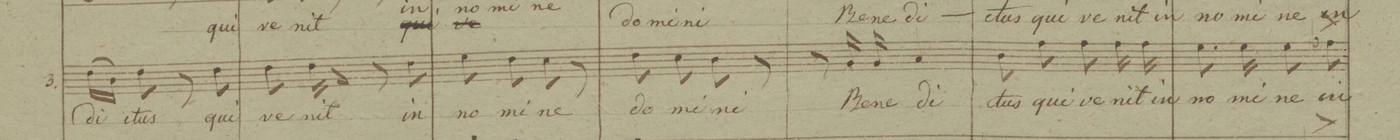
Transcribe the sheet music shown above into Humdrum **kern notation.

**kern	**text	**dynam
*I"Tenore	*	*
*clefC4	*	*
*k[b-e-]	*	*
*M2/4	*	*
(16c\LL	-di-	.
16A\JJ)	.	.
8c\	-ctus	.
8r	.	.
8c\	qui	.
=23	=23	=23
8c\	ve-	.
16c\	-nit	.
16r	.	.
8r	.	.
8c\	in	.
=24	=24	=24
8d\	no-	.
8c\	-mi-	.
8B-\	-ne	.
8r	.	.
=25	=25	=25
8c\	do-	.
8B-\	-mi-	.
8A\	-ni	.
8r	.	.
=26	=26	=26
8r	.	.
16F/	Be-	.
16F/	-ne-	.
4G/	-di-	.
=27	=27	=27
8A\	-ctus	.
8e-\	qui	.
8e-\	ve-	.
16e-\	-nit	.
16e-\	in	.
=28	=28	=28
8.d\	no-	.
16d\	-mi-	.
8d\	-ne	.
8e-X^\	in	.
=29	=29	=29
*-	*-	*-
